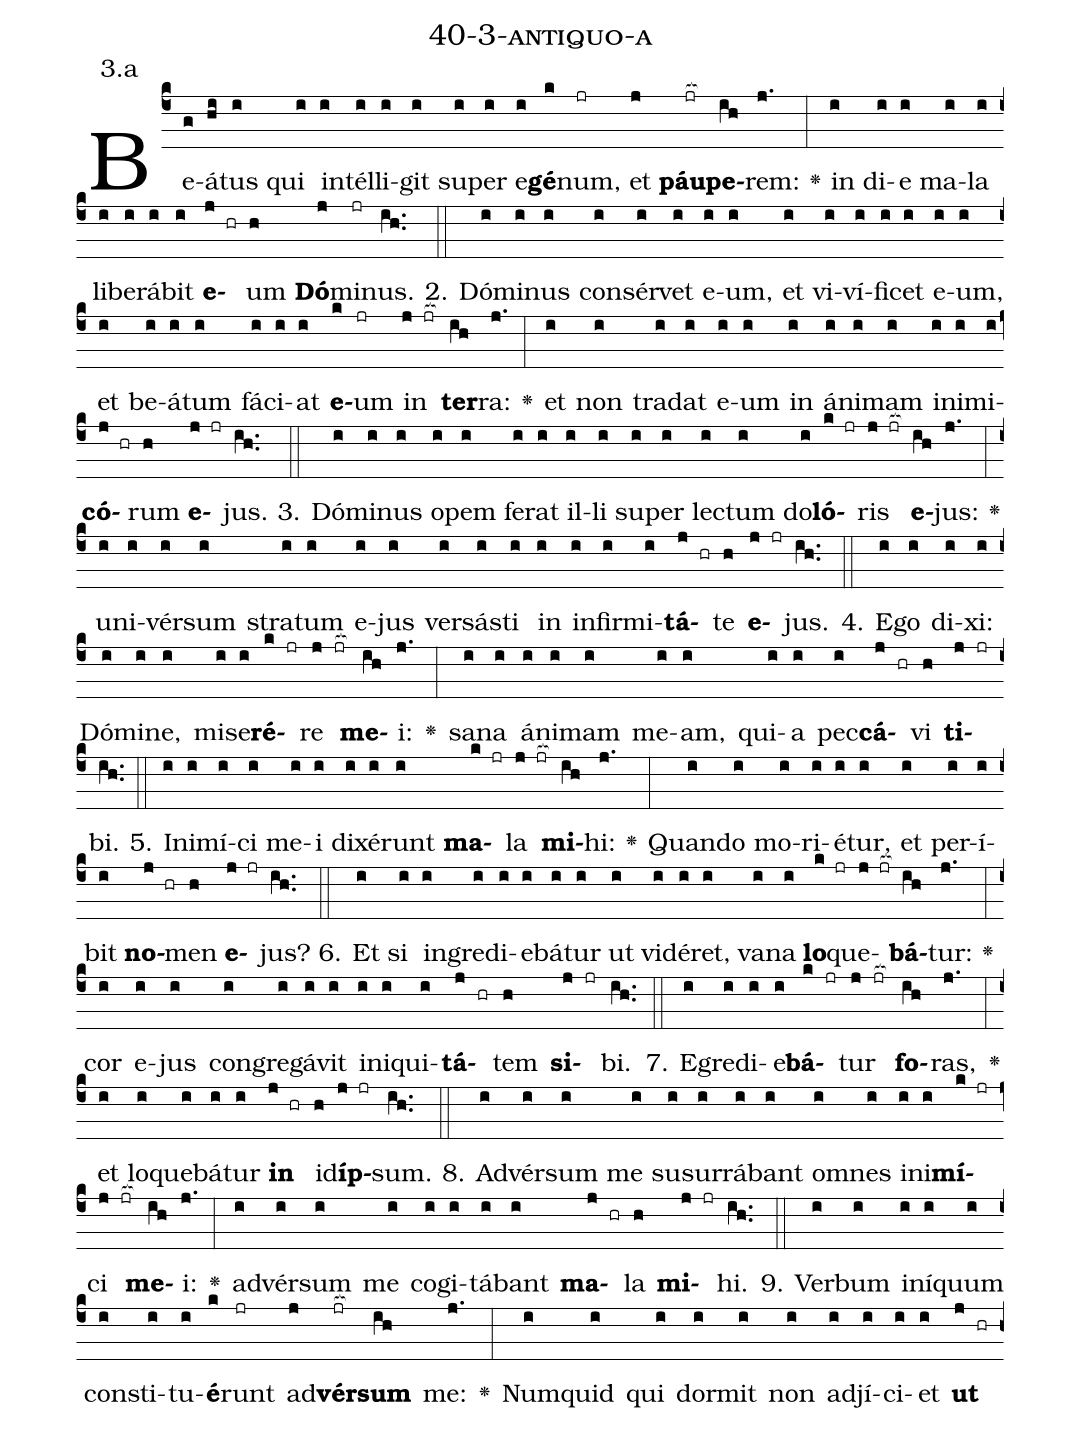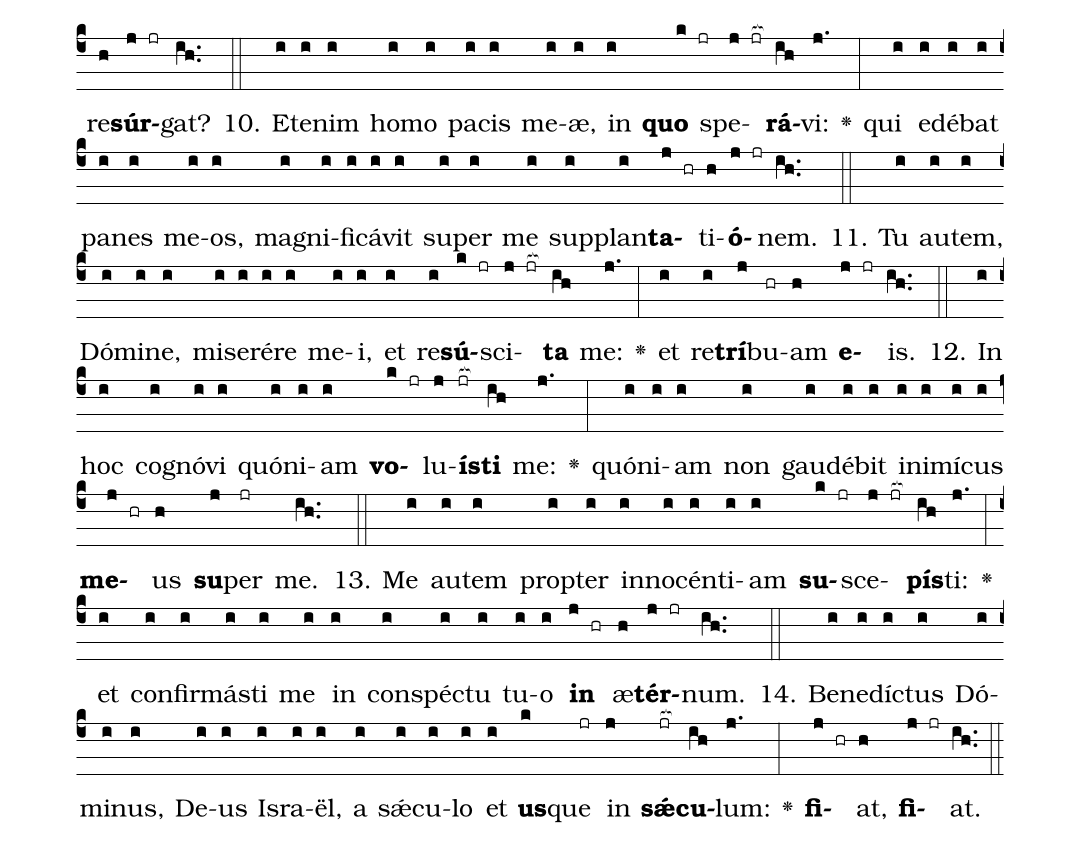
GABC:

name: 40-3-antiquo-a;
annotation: 3.a;
%%
(c4)Be(g)á(hi)tus(i) qui(i) in(i)tél(i)li(i)git(i) su(i)per(i) e(i)<b>gé</b>(k)num,(jr) et(j) <b>páu</b>(jr[ocb:1{])<b>pe</b>(ih[ocb:0}])rem:(j.) <v>\greheightstar</v>(:) in(i) di(i)e(i) ma(i)la(i) li(i)be(i)rá(i)bit(i) <b>e</b>(j hr)um(h) <b>Dó</b>(j)mi(jr)nus.(ih..) (::)
2. Dó(i)mi(i)nus(i) con(i)sér(i)vet(i) e(i)um,(i) et(i) vi(i)ví(i)fi(i)cet(i) e(i)um,(i) et(i) be(i)á(i)tum(i) fá(i)ci(i)at(i) <b>e</b>(k)um(jr) in(j jr[ocb:1{]) <b>ter</b>(ih[ocb:0}])ra:(j.) <v>\greheightstar</v>(:) et(i) non(i) tra(i)dat(i) e(i)um(i) in(i) á(i)ni(i)mam(i) in(i)i(i)mi(i)<b>có</b>(j hr)rum(h) <b>e</b>(j jr)jus.(ih..) (::)
3. Dó(i)mi(i)nus(i) o(i)pem(i) fe(i)rat(i) il(i)li(i) su(i)per(i) lec(i)tum(i) do(i)<b>ló</b>(k jr)ris(j jr[ocb:1{]) <b>e</b>(ih[ocb:0}])jus:(j.) <v>\greheightstar</v>(:) u(i)ni(i)vér(i)sum(i) stra(i)tum(i) e(i)jus(i) ver(i)sás(i)ti(i) in(i) in(i)fir(i)mi(i)<b>tá</b>(j hr)te(h) <b>e</b>(j jr)jus.(ih..) (::)
4. E(i)go(i) di(i)xi:(i) Dó(i)mi(i)ne,(i) mi(i)se(i)<b>ré</b>(k jr)re(j jr[ocb:1{]) <b>me</b>(ih[ocb:0}])i:(j.) <v>\greheightstar</v>(:) sa(i)na(i) á(i)ni(i)mam(i) me(i)am,(i) qui(i)a(i) pec(i)<b>cá</b>(j hr)vi(h) <b>ti</b>(j jr)bi.(ih..) (::)
5. In(i)i(i)mí(i)ci(i) me(i)i(i) di(i)xé(i)runt(i) <b>ma</b>(k jr)la(j jr[ocb:1{]) <b>mi</b>(ih[ocb:0}])hi:(j.) <v>\greheightstar</v>(:) Quan(i)do(i) mo(i)ri(i)é(i)tur,(i) et(i) per(i)í(i)bit(i) <b>no</b>(j hr)men(h) <b>e</b>(j jr)jus?(ih..) (::)
6. Et(i) si(i) in(i)gre(i)di(i)e(i)bá(i)tur(i) ut(i) vi(i)dé(i)ret,(i) va(i)na(i) <b>lo</b>(k jr)que(j jr[ocb:1{])<b>bá</b>(ih[ocb:0}])tur:(j.) <v>\greheightstar</v>(:) cor(i) e(i)jus(i) con(i)gre(i)gá(i)vit(i) in(i)i(i)qui(i)<b>tá</b>(j hr)tem(h) <b>si</b>(j jr)bi.(ih..) (::)
7. E(i)gre(i)di(i)e(i)<b>bá</b>(k jr)tur(j jr[ocb:1{]) <b>fo</b>(ih[ocb:0}])ras,(j.) <v>\greheightstar</v>(:) et(i) lo(i)que(i)bá(i)tur(i) <b>in</b>(j hr) id(h)<b>íp</b>(j jr)sum.(ih..) (::)
8. Ad(i)vér(i)sum(i) me(i) su(i)sur(i)rá(i)bant(i) om(i)nes(i) in(i)i(i)<b>mí</b>(k jr)ci(j jr[ocb:1{]) <b>me</b>(ih[ocb:0}])i:(j.) <v>\greheightstar</v>(:) ad(i)vér(i)sum(i) me(i) co(i)gi(i)tá(i)bant(i) <b>ma</b>(j hr)la(h) <b>mi</b>(j jr)hi.(ih..) (::)
9. Ver(i)bum(i) in(i)í(i)quum(i) con(i)sti(i)tu(i)<b>é</b>(k)runt(jr) ad(j)<b>vér</b>(jr[ocb:1{])<b>sum</b>(ih[ocb:0}]) me:(j.) <v>\greheightstar</v>(:) Num(i)quid(i) qui(i) dor(i)mit(i) non(i) ad(i)jí(i)ci(i)et(i) <b>ut</b>(j hr) re(h)<b>súr</b>(j jr)gat?(ih..) (::)
10. Et(i)e(i)nim(i) ho(i)mo(i) pa(i)cis(i) me(i)æ,(i) in(i) <b>quo</b>(k jr) spe(j jr[ocb:1{])<b>rá</b>(ih[ocb:0}])vi:(j.) <v>\greheightstar</v>(:) qui(i) e(i)dé(i)bat(i) pa(i)nes(i) me(i)os,(i) ma(i)gni(i)fi(i)cá(i)vit(i) su(i)per(i) me(i) sup(i)plan(i)<b>ta</b>(j hr)ti(h)<b>ó</b>(j jr)nem.(ih..) (::)
11. Tu(i) au(i)tem,(i) Dó(i)mi(i)ne,(i) mi(i)se(i)ré(i)re(i) me(i)i,(i) et(i) re(i)<b>sú</b>(k jr)sci(j jr[ocb:1{])<b>ta</b>(ih[ocb:0}]) me:(j.) <v>\greheightstar</v>(:) et(i) re(i)<b>trí</b>(j)bu(hr)am(h) <b>e</b>(j jr)is.(ih..) (::)
12. In(i) hoc(i) co(i)gnó(i)vi(i) quón(i)i(i)am(i) <b>vo</b>(k jr)lu(j)<b>ís</b>(jr[ocb:1{])<b>ti</b>(ih[ocb:0}]) me:(j.) <v>\greheightstar</v>(:) quón(i)i(i)am(i) non(i) gau(i)dé(i)bit(i) in(i)i(i)mí(i)cus(i) <b>me</b>(j hr)us(h) <b>su</b>(j)per(jr) me.(ih..) (::)
13. Me(i) au(i)tem(i) prop(i)ter(i) in(i)no(i)cén(i)ti(i)am(i) <b>su</b>(k jr)sce(j jr[ocb:1{])<b>pís</b>(ih[ocb:0}])ti:(j.) <v>\greheightstar</v>(:) et(i) con(i)fir(i)más(i)ti(i) me(i) in(i) con(i)spéc(i)tu(i) tu(i)o(i) <b>in</b>(j hr) æ(h)<b>tér</b>(j jr)num.(ih..) (::)
14. Be(i)ne(i)díc(i)tus(i) Dó(i)mi(i)nus,(i) De(i)us(i) Is(i)ra(i)ël,(i) a(i) sǽ(i)cu(i)lo(i) et(i) <b>us</b>(k)que(jr) in(j) <b>sǽ</b>(jr[ocb:1{])<b>cu</b>(ih[ocb:0}])lum:(j.) <v>\greheightstar</v>(:) <b>fi</b>(j hr)at,(h) <b>fi</b>(j jr)at.(ih..) (::)
